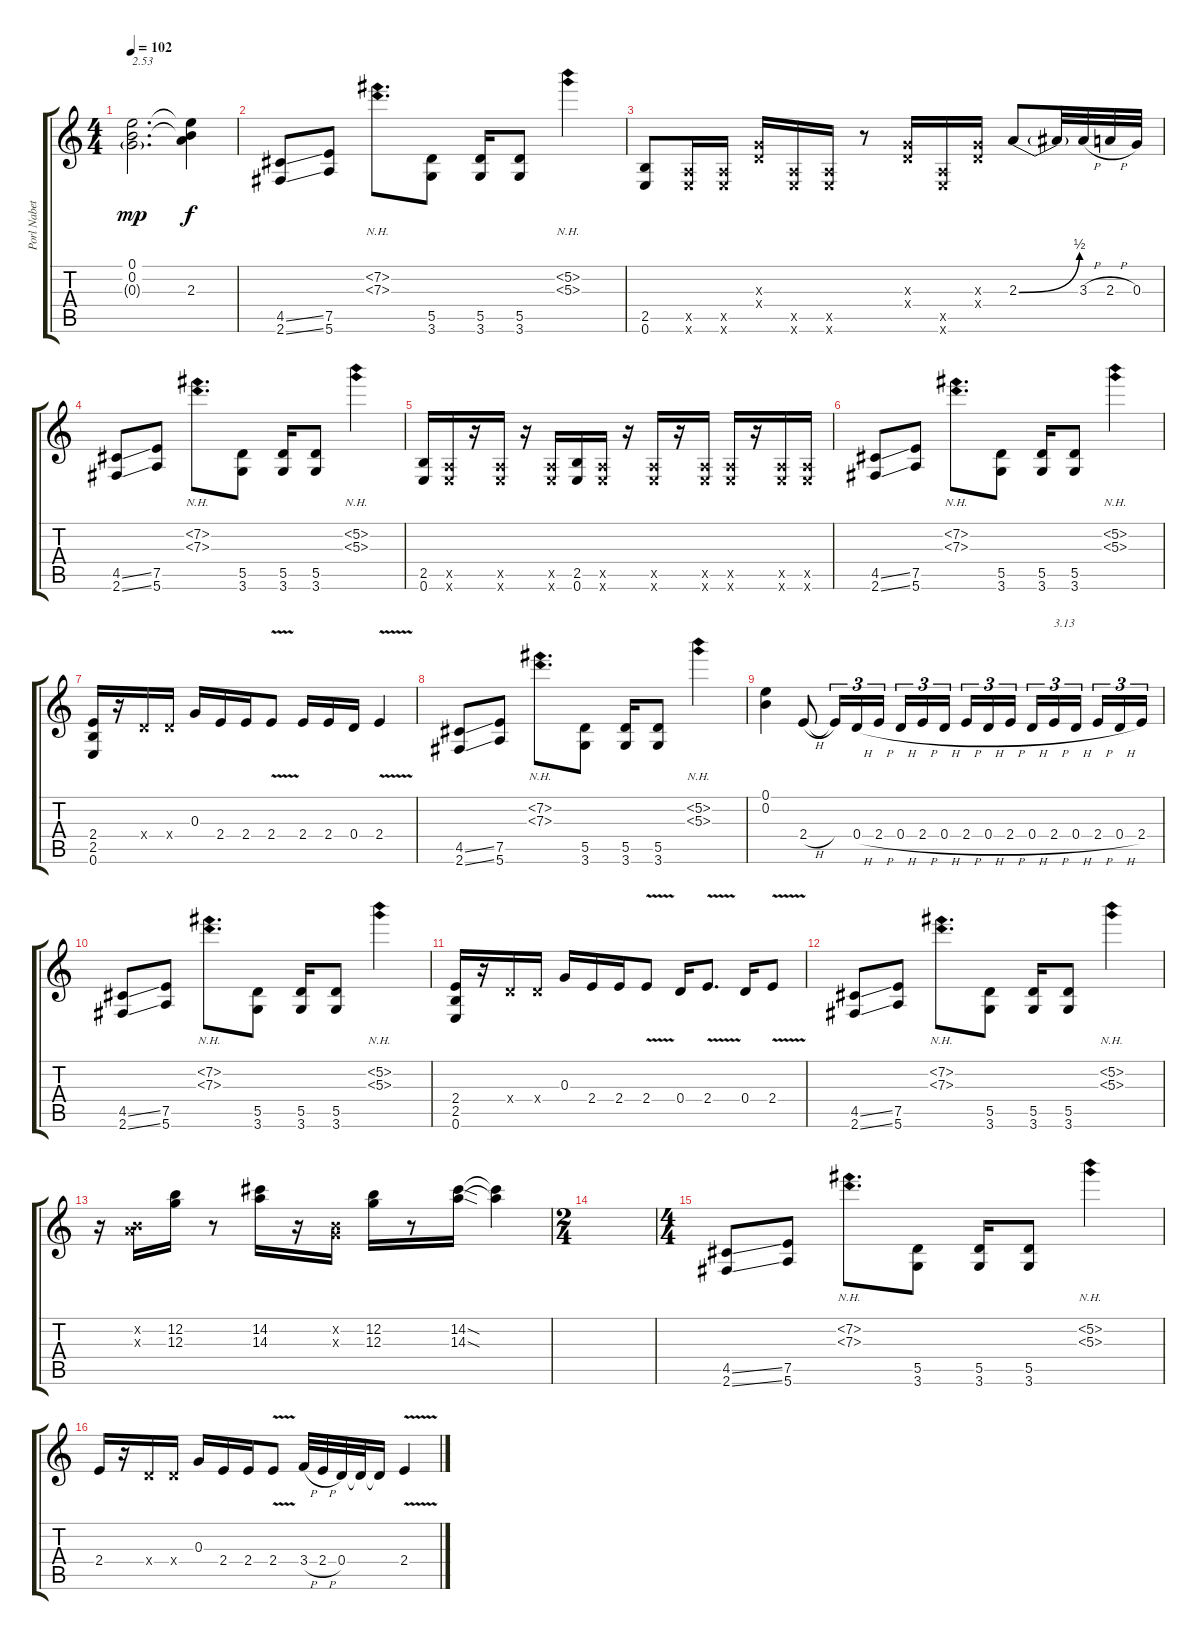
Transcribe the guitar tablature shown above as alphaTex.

\track ("Porl Nabetakk 29 A Finir" "Porl Nabet") {mute instrument acousticguitarsteel}
\staff {score tabs}
\tuning (E4 B3 G3 D3 A2 E2) {hide}
\ts (4 4)
\tempo 102
\clef g2
\ks c
(0.1 0.2 0.3{g}).2{d txt "2.53" dy mp} (0.1{t} 0.2{t} 2.3).4{dy f} |
(4.5{ss} 2.6{ss}).8 (7.5 5.6).8 (7.2{nh} 7.3{nh}).8{d} (5.5 3.6).8 (5.5 3.6).16 (5.5 3.6).8 (5.2{nh} 5.3{nh}).4 |
(2.5 0.6).8 (0.5{x} 0.6{x}).16 (0.5{x} 0.6{x}).16 (0.3{x} 0.4{x}).16 (0.5{x} 0.6{x}).16 (0.5{x} 0.6{x}).16 r.8 (0.3{x} 0.4{x}).16 (0.5{x} 0.6{x}).16 (0.3{x} 0.4{x}).16 2.3{be (bend 0 0 60 2)}.8 2.3{t}.32 3.3{h}.32 2.3{h}.32 0.3.32 |
(4.5{ss} 2.6{ss}).8 (7.5 5.6).8 (7.2{nh} 7.3{nh}).8{d} (5.5 3.6).8 (5.5 3.6).16 (5.5 3.6).8 (5.2{nh} 5.3{nh}).4 |
(2.5 0.6).16 (0.5{x} 0.6{x}).16 r.16 (0.5{x} 0.6{x}).16 r.16 (0.5{x} 0.6{x}).16 (2.5 0.6).16 (0.5{x} 0.6{x}).16 r.16 (0.5{x} 0.6{x}).16 r.16 (0.5{x} 0.6{x}).16 (0.5{x} 0.6{x}).16 r.16 (0.5{x} 0.6{x}).16 (0.5{x} 0.6{x}).16 |
(4.5{ss} 2.6{ss}).8 (7.5 5.6).8 (7.2{nh} 7.3{nh}).8{d} (5.5 3.6).8 (5.5 3.6).16 (5.5 3.6).8 (5.2{nh} 5.3{nh}).4 |
(2.4 2.5 0.6).16 r.16 0.4{x}.16 0.4{x}.16 0.3.16 2.4.16 2.4.16 2.4{v}.8 2.4.16 2.4.16 0.4.16 2.4{v}.4 |
(4.5{ss} 2.6{ss}).8 (7.5 5.6).8 (7.2{nh} 7.3{nh}).8{d} (5.5 3.6).8 (5.5 3.6).16 (5.5 3.6).8 (5.2{nh} 5.3{nh}).4 |
(0.1 0.2).4 2.4{h}.8 2.4{t}.16{tu (3 2)} 0.4{h}.16{tu (3 2)} 2.4{h}.16{tu (3 2)} 0.4{h}.16{tu (3 2)} 2.4{h}.16{tu (3 2)} 0.4{h}.16{tu (3 2) beam splitsecondary} 2.4{h}.16{tu (3 2)} 0.4{h}.16{tu (3 2)} 2.4{h}.16{tu (3 2)} 0.4{h}.16{tu (3 2)} 2.4{h}.16{tu (3 2) txt "3.13"} 0.4{h}.16{tu (3 2) beam splitsecondary} 2.4{h}.16{tu (3 2)} 0.4{h}.16{tu (3 2)} 2.4.16{tu (3 2)} |
(4.5{ss} 2.6{ss}).8 (7.5 5.6).8 (7.2{nh} 7.3{nh}).8{d} (5.5 3.6).8 (5.5 3.6).16 (5.5 3.6).8 (5.2{nh} 5.3{nh}).4 |
(2.4 2.5 0.6).16 r.16 0.4{x}.16 0.4{x}.16 0.3.16 2.4.16 2.4.16 2.4{v}.8 0.4.16 2.4{v}.8{d} 0.4.16 2.4{v}.8 |
(4.5{ss} 2.6{ss}).8 (7.5 5.6).8 (7.2{nh} 7.3{nh}).8{d} (5.5 3.6).8 (5.5 3.6).16 (5.5 3.6).8 (5.2{nh} 5.3{nh}).4 |
r.16 (0.2{x} 2.3{x}).16 (12.2 12.3).16 r.8 (14.2 14.3).16 r.16 (0.2{x} 0.3{x}).16 (12.2 12.3).16 r.8 (14.2{sod} 14.3{sod}).16 (14.2{t} 14.3{t}).4 |
\ts (2 4)
|
\ts (4 4)
(4.5{ss} 2.6{ss}).8 (7.5 5.6).8 (7.2{nh} 7.3{nh}).8{d} (5.5 3.6).8 (5.5 3.6).16 (5.5 3.6).8 (5.2{nh} 5.3{nh}).4 |
2.4.16 r.16 0.4{x}.16 0.4{x}.16 0.3.16 2.4.16 2.4.16 2.4{v}.8 3.4{h}.32 2.4{h}.32 0.4.32 0.4{t}.32 0.4{t}.16 2.4{v}.4
